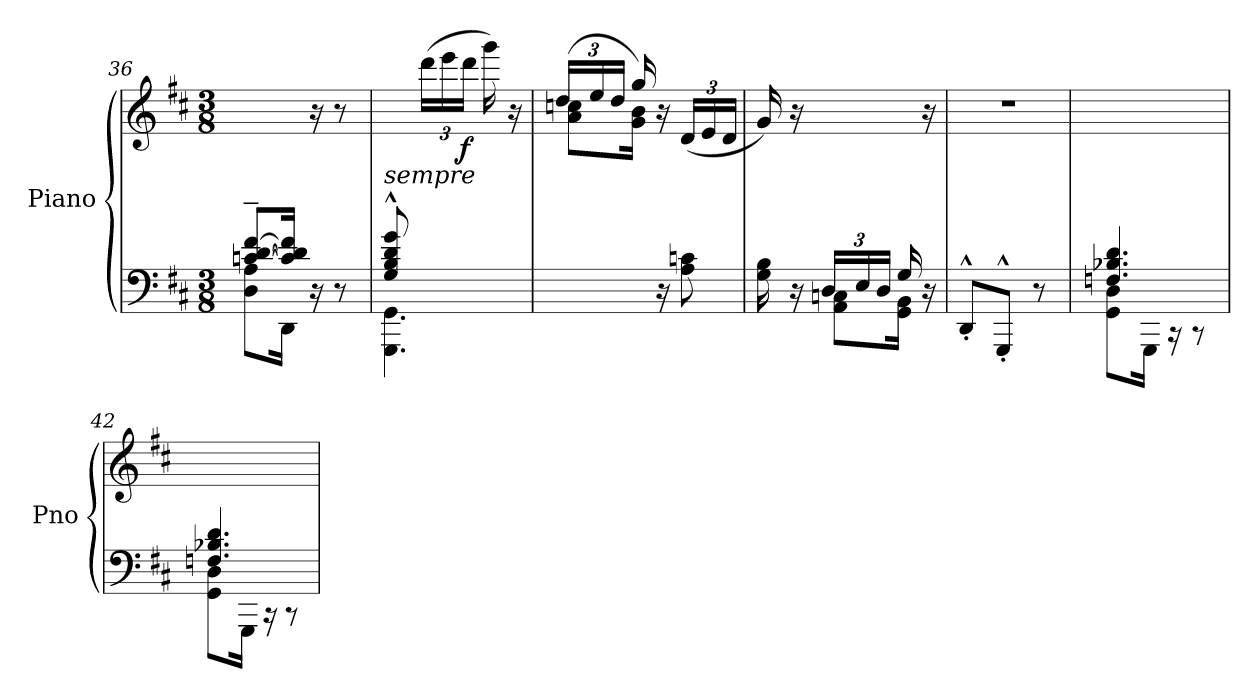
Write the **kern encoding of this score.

**kern	**kern	**dynam
*part1	*part1	*part1
*staff2	*staff1	*staff1/2
*I"Piano	*	*
*I'Pno	*	*
*clefF4	*clefG2	*
*k[f#c#]	*k[f#c#]	*
*M3/8	*M3/8	*
=36	=36	=36
*^	*	*
[8cn/~ [8d/~ [8f#/~L	8D\ 8A\L	8.ryy	.
16c/] 16d/] 16f#/]Jk	16DD\Jk	.	.
8.ryy	16r	16r	.
.	8r	8r	.
!!LO:PB:g=z
=37	=37	=37	=37
!LO:TX:a:i:t=sempre	!	!	!
8G/^^ 8B/^^ 8d/^^ 8g/^^	4.GGG\ 4.GG\	8ryy	.
*	*	*Xbrackettup	*
4ryy	.	(24ddd\LL	.
.	.	24eee\	.
!	!	!	!LO:DY:b
.	.	24ddd\JJ	f
.	.	16ggg\)	.
.	.	16r	.
*v	*v	*	*
=38	=38	=38
*	*^	*
8.ryy	(>24dd/LL	8a\ 8ccn\L	.
.	24ee/	.	.
.	24dd/JJ	.	.
.	16gg/)	16g\ 16b\Jk	.
16r	16r	8.ryy	.
8A\ 8cn\	(>24d/LL	.	.
.	24e/	.	.
.	24d/JJ	.	.
*	*v	*v	*
=39	=39	=39
*^	*	*
8ryy	16G\ 16B\	16g/)	.
.	16r	16r	.
*Xbrackettup	*	*	*
24D/LL	8AA\ 8Cn\L	8.ryy	.
24E/	.	.	.
24D/JJ	.	.	.
16G/	16GG\ 16BB\Jk	.	.
16ryy	16r	16r	.
=40	=40	=40	=40
!LO:TX:a:i:t=marcato	!	!	!
*v	*v	*	*
8DD^^'/L	4.r	.
8GGG^^'/J	.	.
8r	.	.
!!LO:LB:g=z
=41	=41	=41
*^	*	*
4.Fn/ 4.B-X/ 4.d/	8GG\ 8D\L	4.ryy	.
.	16GGG\Jk	.	.
.	16r	.	.
.	8r	.	.
=42	=42	=42	=42
4.Fn/ 4.B-X/ 4.d/	8GG\ 8D\L	4.ryy	.
.	16GGG\Jk	.	.
.	16r	.	.
.	8r	.	.
*v	*v	*	*
=	=	=
*-	*-	*-
